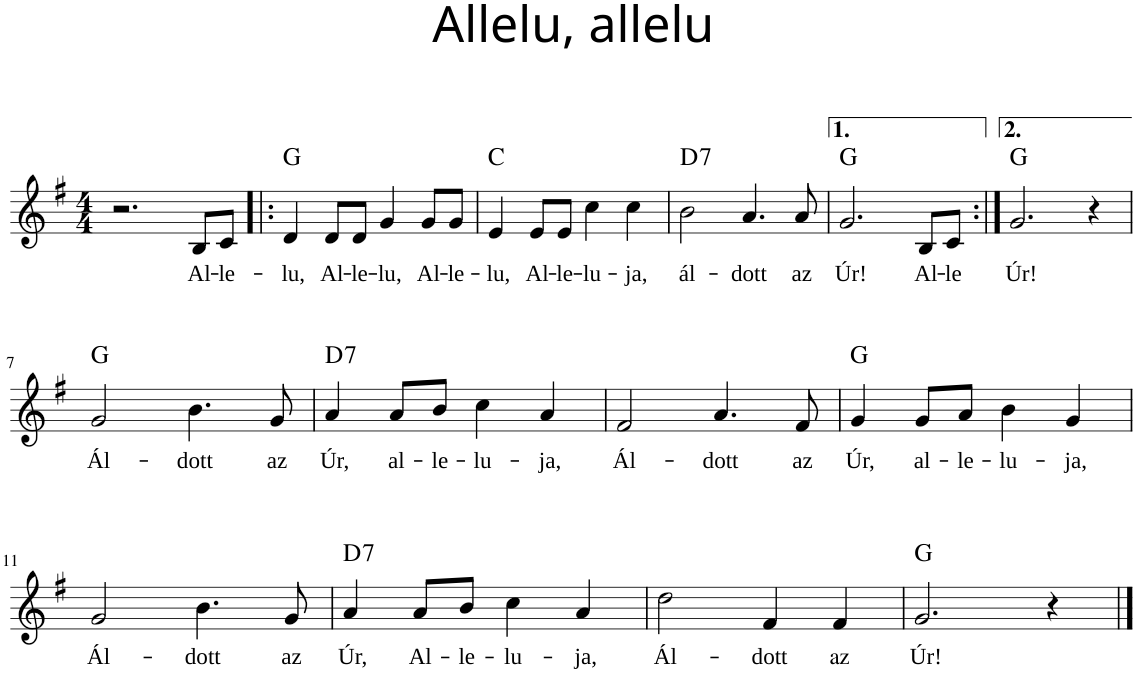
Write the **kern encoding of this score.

**kern	**text	**harte
*part1	*part1	*part1
*staff1	*staff1	*
*I"Piano	*	*
*I'Pno	*	*
*clefG2	*	*
*k[f#]	*	*
*M4/4	*	*
=1	=1	=1
2.r	.	.
!	!LO:LY:b	!
8B/L	Al-	.
!	!LO:LY:b	!
8c/J	-le-	.
=2!|:	=2!|:	=2!|:
!	!LO:LY:b	!LO:H:kt=N.C.
4d/	-lu,	N
!	!LO:LY:b	!
8d/L	Al-	.
!	!LO:LY:b	!
8d/J	-le-	.
!	!LO:LY:b	!
4g/	-lu,	.
!	!LO:LY:b	!
8g/L	Al-	.
!	!LO:LY:b	!
8g/J	-le-	.
=3	=3	=3
!	!LO:LY:b	!LO:H:kt=N.C.
4e/	-lu,	N
!	!LO:LY:b	!
8e/L	Al-	.
!	!LO:LY:b	!
8e/J	-le-	.
!	!LO:LY:b	!
4cc\	-lu-	.
!	!LO:LY:b	!
4cc\	-ja,	.
=4	=4	=4
!	!LO:LY:b	!LO:H:kt=7
2b\	ál-	D:7
!	!LO:LY:b	!
4.a/	-dott	.
!	!LO:LY:b	!
8a/	az	.
=5	=5	=5
!	!LO:LY:b	!LO:H:kt=N.C.
2.g/	Úr!	N
!	!LO:LY:b	!
8B/L	Al-	.
!	!LO:LY:b	!
8c/J	-le	.
=6:|!	=6:|!	=6:|!
!	!LO:LY:b	!LO:H:kt=N.C.
2.g/	Úr!	N
4r	.	.
!!LO:LB:g=z
=7	=7	=7
!	!LO:LY:b	!LO:H:kt=N.C.
2g/	Ál-	N
!	!LO:LY:b	!
4.b\	-dott	.
!	!LO:LY:b	!
8g/	az	.
=8	=8	=8
!	!LO:LY:b	!LO:H:kt=7
4a/	Úr,	D:7
!	!LO:LY:b	!
8a/L	al-	.
!	!LO:LY:b	!
8b/J	-le-	.
!	!LO:LY:b	!
4cc\	-lu-	.
!	!LO:LY:b	!
4a/	-ja,	.
=9	=9	=9
!	!LO:LY:b	!
2f#/	Ál-	.
!	!LO:LY:b	!
4.a/	-dott	.
!	!LO:LY:b	!
8f#/	az	.
=10	=10	=10
!	!LO:LY:b	!LO:H:kt=N.C.
4g/	Úr,	N
!	!LO:LY:b	!
8g/L	al-	.
!	!LO:LY:b	!
8a/J	-le-	.
!	!LO:LY:b	!
4b\	-lu-	.
!	!LO:LY:b	!
4g/	-ja,	.
!!LO:LB:g=z
=11	=11	=11
!	!LO:LY:b	!
2g/	Ál-	.
!	!LO:LY:b	!
4.b\	-dott	.
!	!LO:LY:b	!
8g/	az	.
=12	=12	=12
!	!LO:LY:b	!LO:H:kt=7
4a/	Úr,	D:7
!	!LO:LY:b	!
8a/L	Al-	.
!	!LO:LY:b	!
8b/J	-le-	.
!	!LO:LY:b	!
4cc\	-lu-	.
!	!LO:LY:b	!
4a/	-ja,	.
=13	=13	=13
!	!LO:LY:b	!
2dd\	Ál-	.
!	!LO:LY:b	!
4f#/	-dott	.
!	!LO:LY:b	!
4f#/	az	.
=14	=14	=14
!	!LO:LY:b	!LO:H:kt=N.C.
2.g/	Úr!	N
4r	.	.
==	==	==
*-	*-	*-
